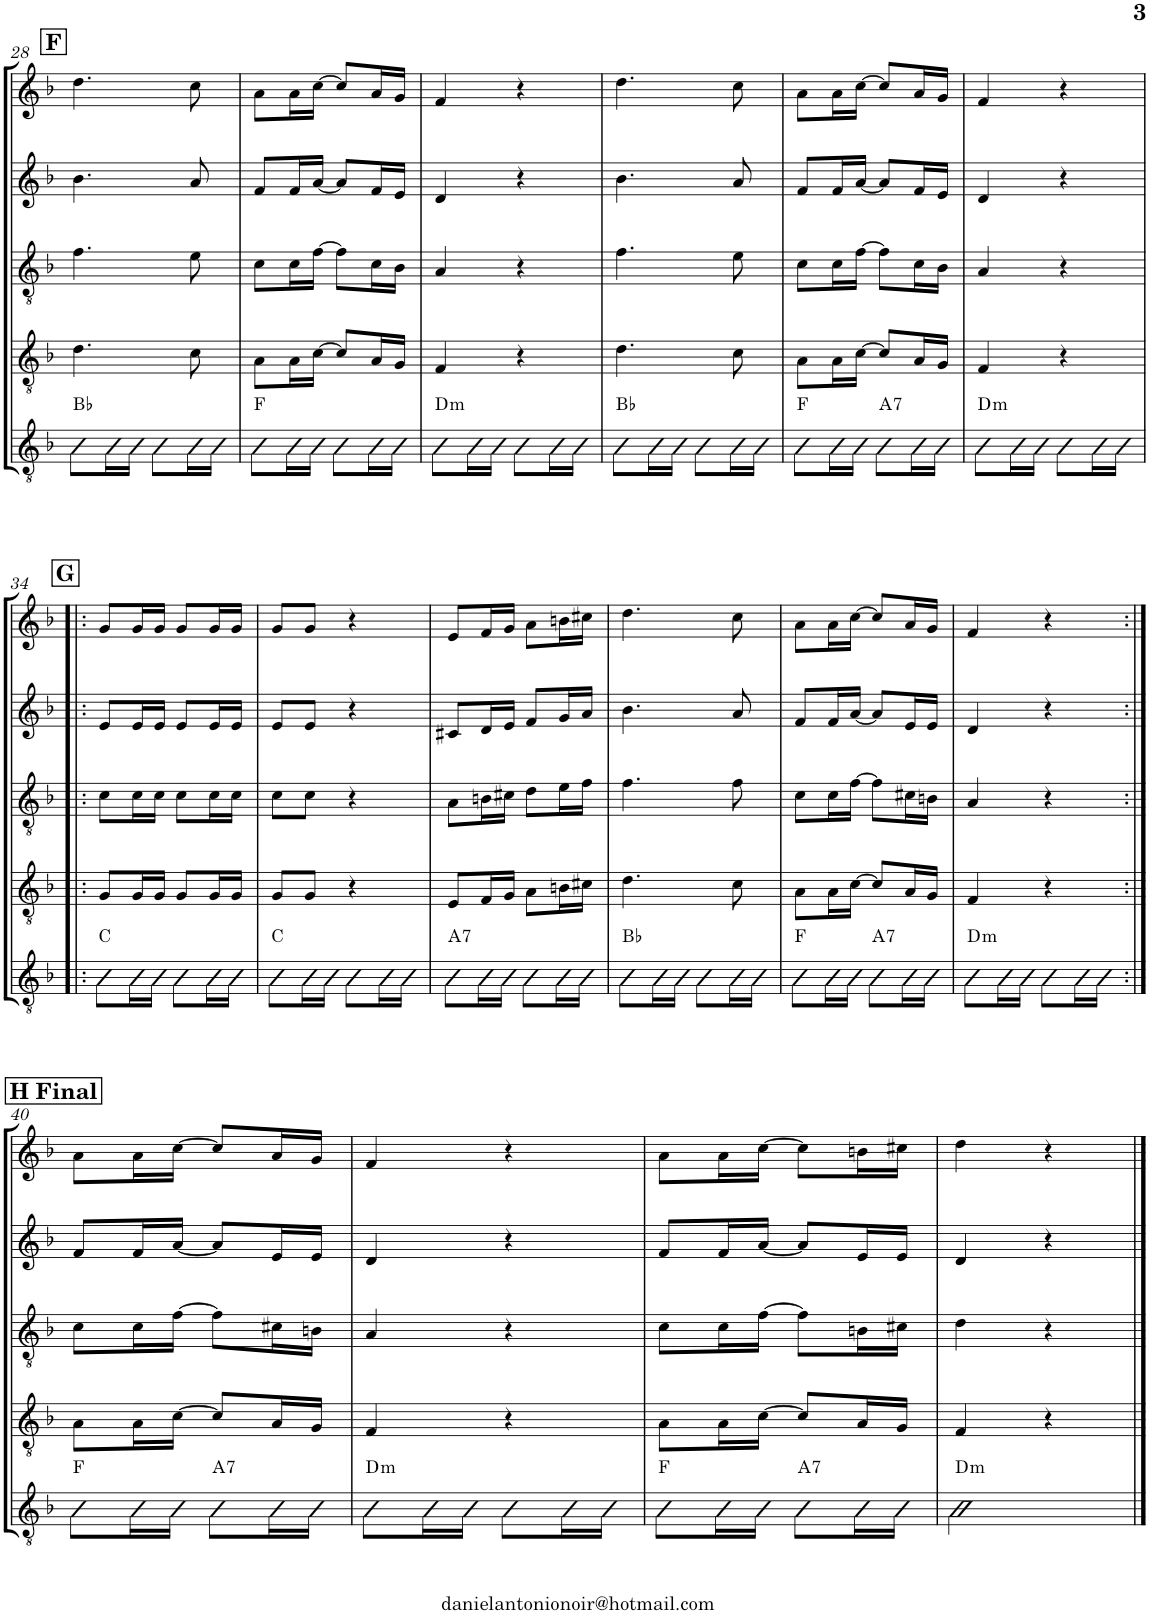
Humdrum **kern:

**kern	**harte	**kern	**kern	**kern	**kern
*part5	*part5	*part4	*part3	*part2	*part1
*staff5	*	*staff4	*staff3	*staff2	*staff1
*I"Guitarra rítmica	*	*I"Guitarra 2	*I"Guitarra 1	*I"Flauta 2	*I"Flauta 1
*	*	*	*	*I'Fl	*I'Fl
!!LO:PB:g=z
*clefGv2	*	*clefGv2	*clefGv2	*clefG2	*clefG2
*k[b-]	*	*k[b-]	*k[b-]	*k[b-]	*k[b-]
*M2/4	*	*M2/4	*M2/4	*M2/4	*M2/4
!!LO:REH:place=s1:a:B:cj:fs=14:t=F
=28	=28	=28	=28	=28	=28
8B-\L	Bb:maj	4.d\	4.f\	4.b-\	4.dd\
16B-\L	.	.	.	.	.
16B-\JJ	.	.	.	.	.
8B-\L	.	.	.	.	.
16B-\L	.	8c\	8e\	8a/	8cc\
16B-\JJ	.	.	.	.	.
=29	=29	=29	=29	=29	=29
8B-\L	F:maj	8A\L	8c\L	8f/L	8a\L
16B-\L	.	16A\L	16c\L	16f/L	16a\L
16B-\JJ	.	[16c\JJ	[16f\JJ	[16a/JJ	[16cc\JJ
8B-\L	.	8c/L]	8f\L]	8a/L]	8cc/L]
16B-\L	.	16A/L	16c\L	16f/L	16a/L
16B-\JJ	.	16G/JJ	16B-\JJ	16e/JJ	16g/JJ
=30	=30	=30	=30	=30	=30
!	!LO:H:kt=m	!	!	!	!
8B-\L	D:min	4F/	4A/	4d/	4f/
16B-\L	.	.	.	.	.
16B-\JJ	.	.	.	.	.
8B-\L	.	4r	4r	4r	4r
16B-\L	.	.	.	.	.
16B-\JJ	.	.	.	.	.
=31	=31	=31	=31	=31	=31
8B-\L	Bb:maj	4.d\	4.f\	4.b-\	4.dd\
16B-\L	.	.	.	.	.
16B-\JJ	.	.	.	.	.
8B-\L	.	.	.	.	.
16B-\L	.	8c\	8e\	8a/	8cc\
16B-\JJ	.	.	.	.	.
=32	=32	=32	=32	=32	=32
8B-\L	F:maj	8A\L	8c\L	8f/L	8a\L
16B-\L	.	16A\L	16c\L	16f/L	16a\L
16B-\JJ	.	[16c\JJ	[16f\JJ	[16a/JJ	[16cc\JJ
!	!LO:H:kt=7	!	!	!	!
8B-\L	A:7	8c/L]	8f\L]	8a/L]	8cc/L]
16B-\L	.	16A/L	16c\L	16f/L	16a/L
16B-\JJ	.	16G/JJ	16B-\JJ	16e/JJ	16g/JJ
=33	=33	=33	=33	=33	=33
!	!LO:H:kt=m	!	!	!	!
8B-\L	D:min	4F/	4A/	4d/	4f/
16B-\L	.	.	.	.	.
16B-\JJ	.	.	.	.	.
8B-\L	.	4r	4r	4r	4r
16B-\L	.	.	.	.	.
16B-\JJ	.	.	.	.	.
!!LO:LB:g=z
!!LO:REH:place=s1:a:B:cj:fs=14:t=G
=34!|:	=34!|:	=34!|:	=34!|:	=34!|:	=34!|:
8B-\L	C:maj	8G/L	8c\L	8e/L	8g/L
16B-\L	.	16G/L	16c\L	16e/L	16g/L
16B-\JJ	.	16G/JJ	16c\JJ	16e/JJ	16g/JJ
8B-\L	.	8G/L	8c\L	8e/L	8g/L
16B-\L	.	16G/L	16c\L	16e/L	16g/L
16B-\JJ	.	16G/JJ	16c\JJ	16e/JJ	16g/JJ
=35	=35	=35	=35	=35	=35
8B-\L	C:maj	8G/L	8c\L	8e/L	8g/L
16B-\L	.	8G/J	8c\J	8e/J	8g/J
16B-\JJ	.	.	.	.	.
8B-\L	.	4r	4r	4r	4r
16B-\L	.	.	.	.	.
16B-\JJ	.	.	.	.	.
=36	=36	=36	=36	=36	=36
!	!LO:H:kt=7	!	!	!	!
8B-\L	A:7	8E/L	8A\L	8c#X/L	8e/L
16B-\L	.	16F/L	16Bn\L	16d/L	16f/L
16B-\JJ	.	16G/JJ	16c#X\JJ	16e/JJ	16g/JJ
8B-\L	.	8A\L	8d\L	8f/L	8a\L
16B-\L	.	16Bn\L	16e\L	16g/L	16bn\L
16B-\JJ	.	16c#X\JJ	16f\JJ	16a/JJ	16cc#X\JJ
=37	=37	=37	=37	=37	=37
8B-\L	Bb:maj	4.d\	4.f\	4.b-\	4.dd\
16B-\L	.	.	.	.	.
16B-\JJ	.	.	.	.	.
8B-\L	.	.	.	.	.
16B-\L	.	8c\	8f\	8a/	8cc\
16B-\JJ	.	.	.	.	.
=38	=38	=38	=38	=38	=38
8B-\L	F:maj	8A\L	8c\L	8f/L	8a\L
16B-\L	.	16A\L	16c\L	16f/L	16a\L
16B-\JJ	.	[16c\JJ	[16f\JJ	[16a/JJ	[16cc\JJ
!	!LO:H:kt=7	!	!	!	!
8B-\L	A:7	8c/L]	8f\L]	8a/L]	8cc/L]
16B-\L	.	16A/L	16c#X\L	16e/L	16a/L
16B-\JJ	.	16G/JJ	16Bn\JJ	16e/JJ	16g/JJ
=39	=39	=39	=39	=39	=39
!	!LO:H:kt=m	!	!	!	!
8B-\L	D:min	4F/	4A/	4d/	4f/
16B-\L	.	.	.	.	.
16B-\JJ	.	.	.	.	.
8B-\L	.	4r	4r	4r	4r
16B-\L	.	.	.	.	.
16B-\JJ	.	.	.	.	.
!!LO:LB:g=z
!!LO:REH:place=s1:a:B:cj:fs=14:t=H Final
=40:|!	=40:|!	=40:|!	=40:|!	=40:|!	=40:|!
8B-\L	F:maj	8A\L	8c\L	8f/L	8a\L
16B-\L	.	16A\L	16c\L	16f/L	16a\L
16B-\JJ	.	[16c\JJ	[16f\JJ	[16a/JJ	[16cc\JJ
!	!LO:H:kt=7	!	!	!	!
8B-\L	A:7	8c/L]	8f\L]	8a/L]	8cc/L]
16B-\L	.	16A/L	16c#X\L	16e/L	16a/L
16B-\JJ	.	16G/JJ	16Bn\JJ	16e/JJ	16g/JJ
=41	=41	=41	=41	=41	=41
!	!LO:H:kt=m	!	!	!	!
8B-\L	D:min	4F/	4A/	4d/	4f/
16B-\L	.	.	.	.	.
16B-\JJ	.	.	.	.	.
8B-\L	.	4r	4r	4r	4r
16B-\L	.	.	.	.	.
16B-\JJ	.	.	.	.	.
=42	=42	=42	=42	=42	=42
8B-\L	F:maj	8A\L	8c\L	8f/L	8a\L
16B-\L	.	16A\L	16c\L	16f/L	16a\L
16B-\JJ	.	[16c\JJ	[16f\JJ	[16a/JJ	[16cc\JJ
!	!LO:H:kt=7	!	!	!	!
8B-\L	A:7	8c/L]	8f\L]	8a/L]	8cc\L]
16B-\L	.	16A/L	16Bn\L	16e/L	16bn\L
16B-\JJ	.	16G/JJ	16c#X\JJ	16e/JJ	16cc#X\JJ
=43	=43	=43	=43	=43	=43
!	!LO:H:kt=m	!	!	!	!
2B-\	D:min	4F/	4d\	4d/	4dd\
.	.	4r	4r	4r	4r
==	==	==	==	==	==
*-	*-	*-	*-	*-	*-
